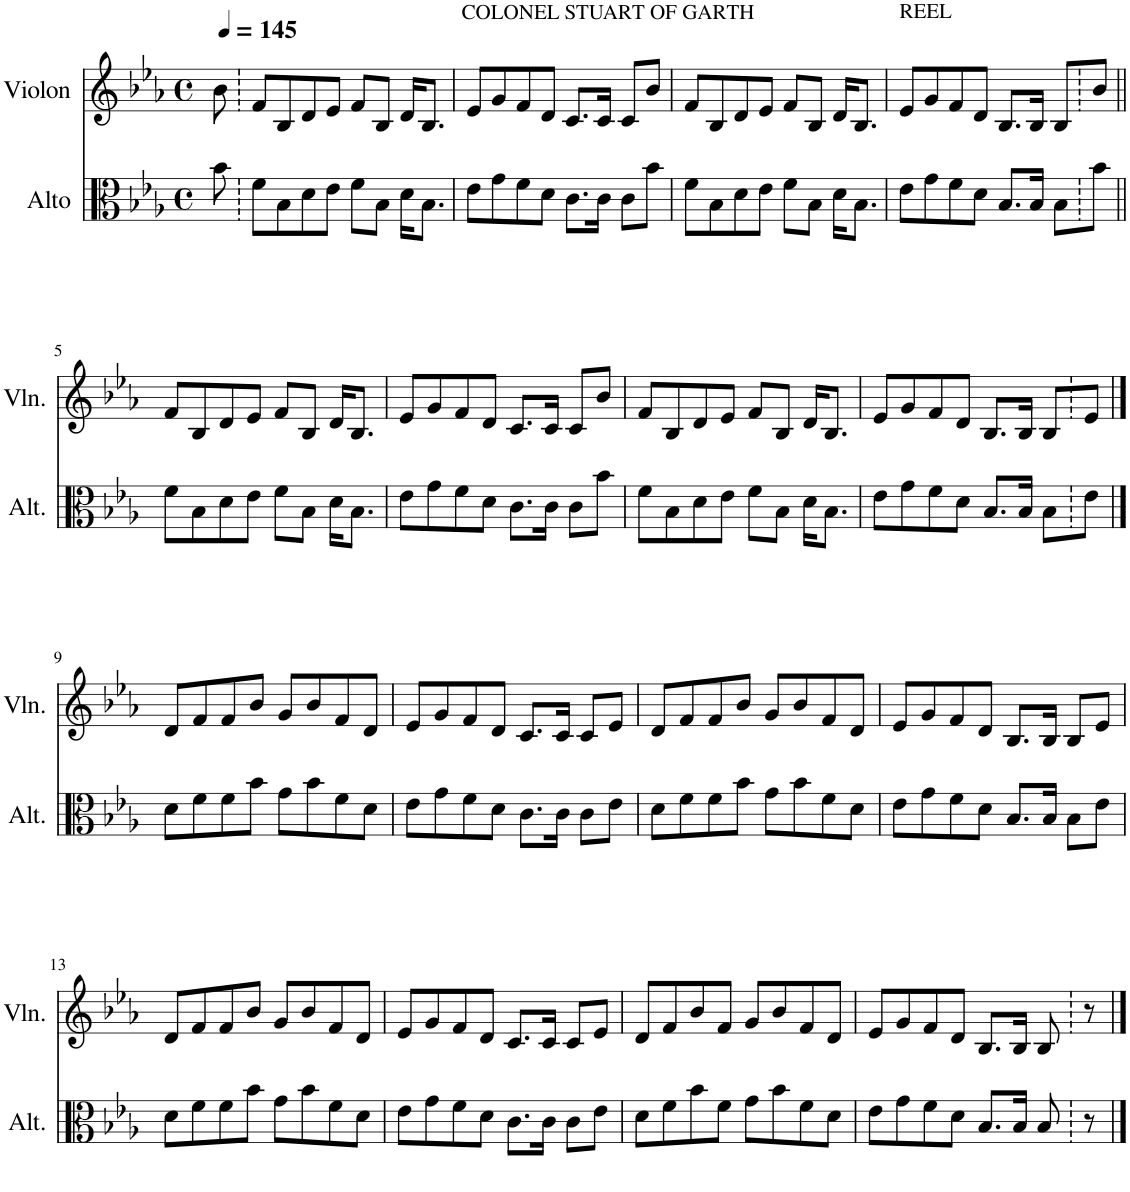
**kern	**kern
*part2	*part1
*staff2	*staff1
*I"Alto	*I"Violon
*I'Alt.	*I'Vln.
*clefC3	*clefG2
*k[b-e-a-]	*k[b-e-a-]
*M4/4	*M4/4
*met(c)	*met(c)
*MM145	*MM145
=	=
8b-\	8b-\
=1	=1
8f\L	8f/L
8B-\	8B-/
8d\	8d/
8e-\J	8e-/J
8f\L	8f/L
8B-\J	8B-/J
16d\KL	16d/KL
8.B-\J	8.B-/J
=2	=2
!	!LO:TX:a:t=COLONEL STUART OF GARTH
8e-\L	8e-/L
8g\	8g/
8f\	8f/
8d\J	8d/J
8.c\L	8.c/L
16c\Jk	16c/Jk
8c\L	8c/L
8b-\J	8b-/J
=3	=3
8f\L	8f/L
8B-\	8B-/
8d\	8d/
8e-\J	8e-/J
8f\L	8f/L
8B-\J	8B-/J
16d\KL	16d/KL
8.B-\J	8.B-/J
=4	=4
!	!LO:TX:a:t=REEL
8e-\L	8e-/L
8g\	8g/
8f\	8f/
8d\J	8d/J
8.B-/L	8.B-/L
16B-/Jk	16B-/Jk
8B-\L	8B-/L
8b-\J	8b-/J
!!LO:LB:g=z
=5||	=5||
8f\L	8f/L
8B-\	8B-/
8d\	8d/
8e-\J	8e-/J
8f\L	8f/L
8B-\J	8B-/J
16d\KL	16d/KL
8.B-\J	8.B-/J
=6	=6
8e-\L	8e-/L
8g\	8g/
8f\	8f/
8d\J	8d/J
8.c\L	8.c/L
16c\Jk	16c/Jk
8c\L	8c/L
8b-\J	8b-/J
=7	=7
8f\L	8f/L
8B-\	8B-/
8d\	8d/
8e-\J	8e-/J
8f\L	8f/L
8B-\J	8B-/J
16d\KL	16d/KL
8.B-\J	8.B-/J
=8	=8
8e-\L	8e-/L
8g\	8g/
8f\	8f/
8d\J	8d/J
8.B-/L	8.B-/L
16B-/Jk	16B-/Jk
8B-\L	8B-/L
8e-\J	8e-/J
!!LO:LB:g=z
==9	==9
8d\L	8d/L
8f\	8f/
8f\	8f/
8b-\J	8b-/J
8g\L	8g/L
8b-\	8b-/
8f\	8f/
8d\J	8d/J
=10	=10
8e-\L	8e-/L
8g\	8g/
8f\	8f/
8d\J	8d/J
8.c\L	8.c/L
16c\Jk	16c/Jk
8c\L	8c/L
8e-\J	8e-/J
=11	=11
8d\L	8d/L
8f\	8f/
8f\	8f/
8b-\J	8b-/J
8g\L	8g/L
8b-\	8b-/
8f\	8f/
8d\J	8d/J
=12	=12
8e-\L	8e-/L
8g\	8g/
8f\	8f/
8d\J	8d/J
8.B-/L	8.B-/L
16B-/Jk	16B-/Jk
8B-\L	8B-/L
8e-\J	8e-/J
!!LO:LB:g=z
=13	=13
8d\L	8d/L
8f\	8f/
8f\	8f/
8b-\J	8b-/J
8g\L	8g/L
8b-\	8b-/
8f\	8f/
8d\J	8d/J
=14	=14
8e-\L	8e-/L
8g\	8g/
8f\	8f/
8d\J	8d/J
8.c\L	8.c/L
16c\Jk	16c/Jk
8c\L	8c/L
8e-\J	8e-/J
=15	=15
8d\L	8d/L
8f\	8f/
8b-\	8b-/
8f\J	8f/J
8g\L	8g/L
8b-\	8b-/
8f\	8f/
8d\J	8d/J
=16	=16
8e-\L	8e-/L
8g\	8g/
8f\	8f/
8d\J	8d/J
8.B-/L	8.B-/L
16B-/Jk	16B-/Jk
8B-/	8B-/
8r	8r
==	==
*-	*-
